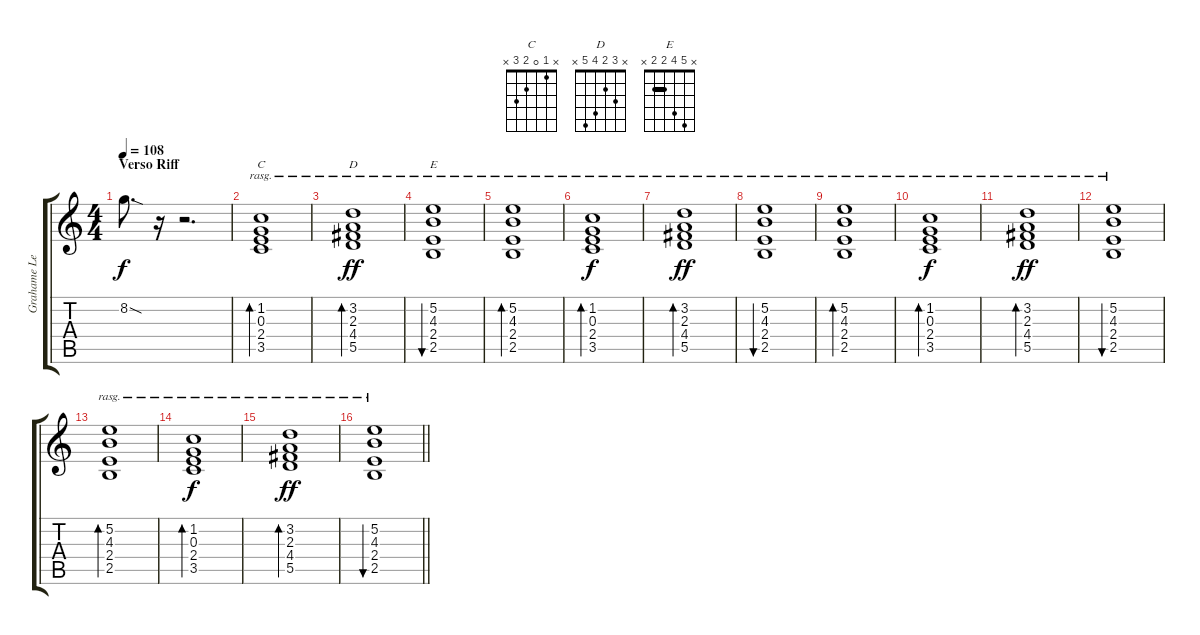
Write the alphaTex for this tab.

\track ("Grahame Leslie" "Grahame Le") {instrument distortionguitar}
\staff {score tabs}
\tuning (E4 B3 G3 D3 A2 E2) {hide}
\chord ("C" x 1 0 2 3 x)
\chord ("D" x 3 2 4 5 x)
\chord ("E" x 5 4 2 2 x) {barre 2}
\ts (4 4)
\section ("" "Verso Riff")
\tempo 108
\clef g2
\ks c
8.2{sod t}.8{d dy f} r.16 r.2{d} |
(1.2 0.3 2.4 3.5).1{bd 480 ch "C" rasg ii instrument acousticguitarnylon} |
(3.2 2.3 4.4 5.5).1{bd 480 ch "D" rasg ii dy ff} |
(5.2 4.3 2.4 2.5).1{bu 480 ch "E" rasg ii} |
(5.2 4.3 2.4 2.5).1{bd 480 rasg ii} |
(1.2 0.3 2.4 3.5).1{bd 480 rasg ii dy f} |
(3.2 2.3 4.4 5.5).1{bd 480 rasg ii dy ff} |
(5.2 4.3 2.4 2.5).1{bu 480 rasg ii} |
(5.2 4.3 2.4 2.5).1{bd 480 rasg ii} |
(1.2 0.3 2.4 3.5).1{bd 480 rasg ii dy f} |
(3.2 2.3 4.4 5.5).1{bd 480 rasg ii dy ff} |
(5.2 4.3 2.4 2.5).1{bu 480 rasg ii} |
(5.2 4.3 2.4 2.5).1{bd 480 rasg ii} |
(1.2 0.3 2.4 3.5).1{bd 480 rasg ii dy f} |
(3.2 2.3 4.4 5.5).1{bd 480 rasg ii dy ff} |
\barLineRight lightlight
(5.2 4.3 2.4 2.5).1{bu 480 rasg ii}
